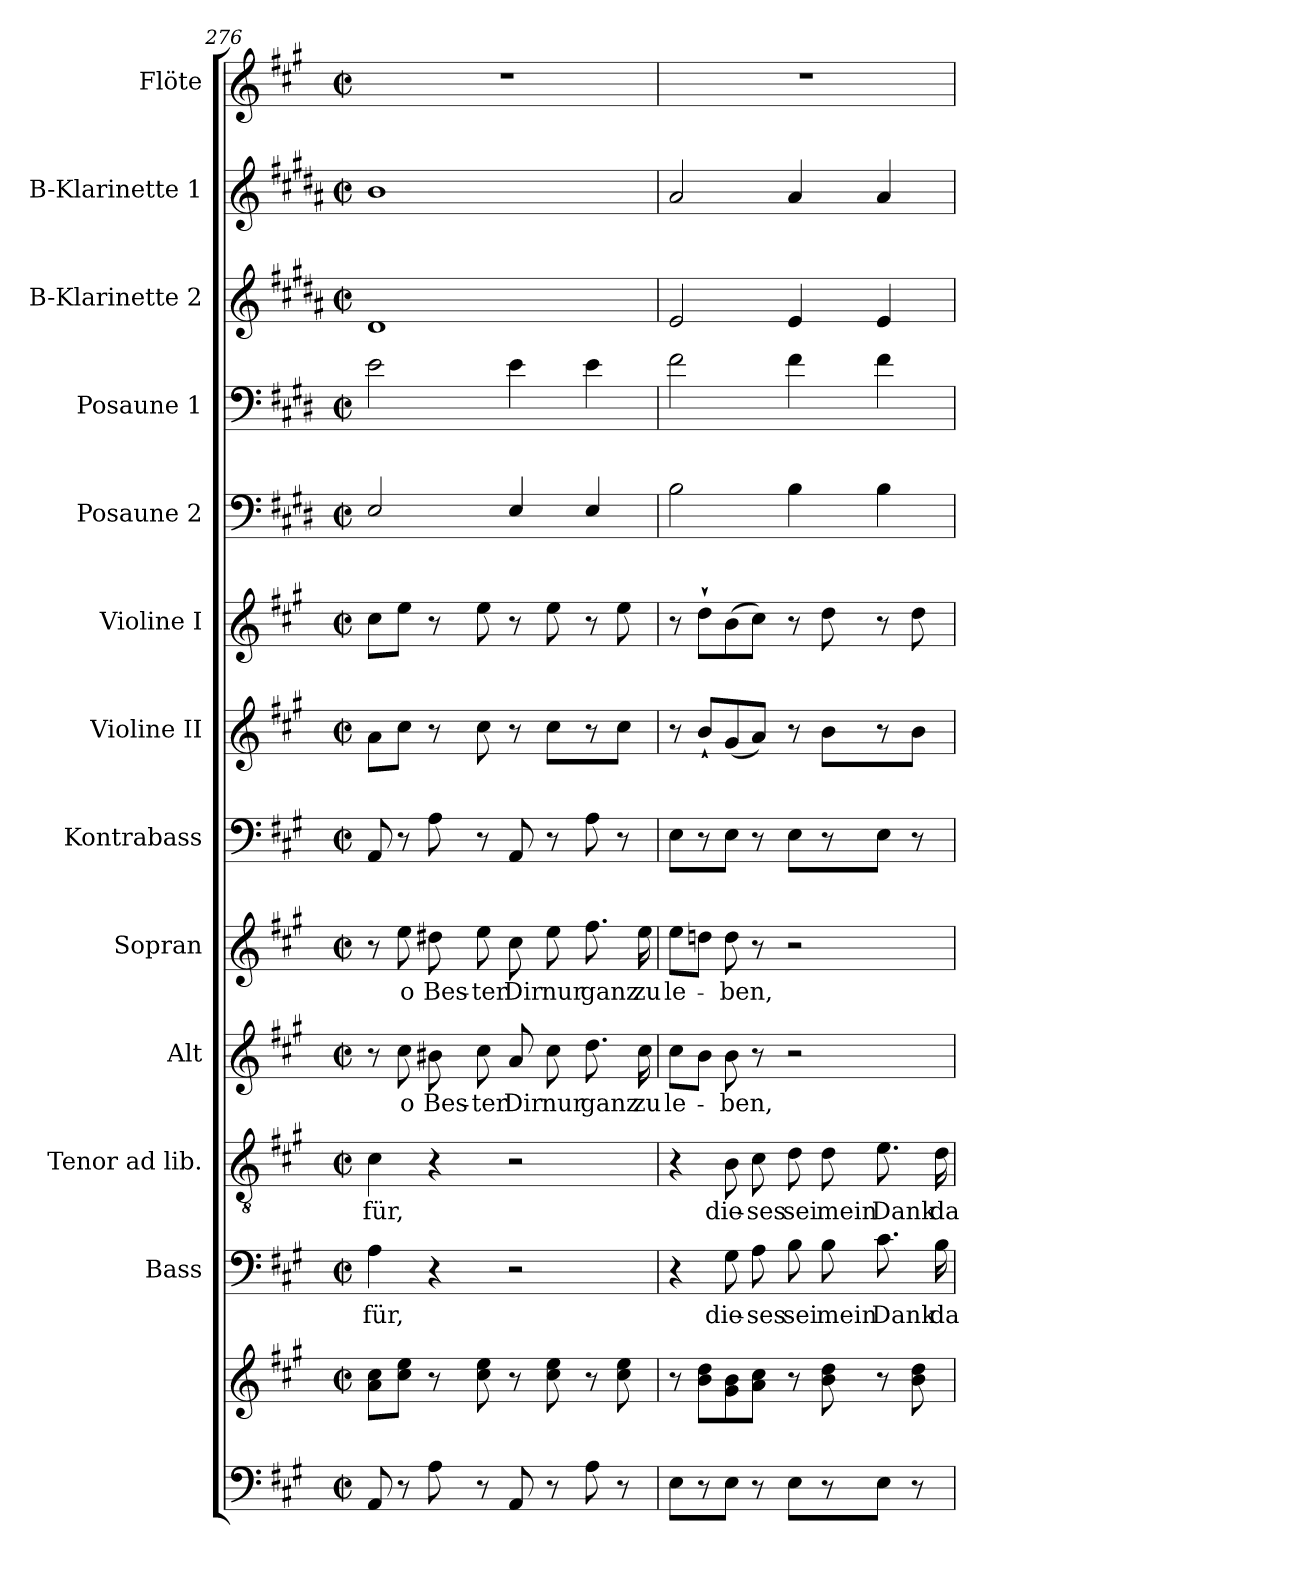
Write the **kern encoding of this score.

**kern	**kern	**kern	**text	**kern	**text	**kern	**text	**kern	**text	**kern	**kern	**kern	**kern	**kern	**kern	**kern	**kern
*part13	*part13	*part12	*part12	*part11	*part11	*part10	*part10	*part9	*part9	*part8	*part7	*part6	*part5	*part4	*part3	*part2	*part1
*staff14	*staff13	*staff12	*staff12	*staff11	*staff11	*staff10	*staff10	*staff9	*staff9	*staff8	*staff7	*staff6	*staff5	*staff4	*staff3	*staff2	*staff1
*	*	*I"Bass	*	*I"Tenor ad lib.	*	*I"Alt	*	*I"Sopran	*	*I"Kontrabass	*I"Violine II	*I"Violine I	*I"Posaune 2	*I"Posaune 1	*I"B-Klarinette 2	*I"B-Klarinette 1	*I"Flöte
*	*	*I'B.	*	*I'T.	*	*I'A.	*	*I'S.	*	*I'Kb.	*I'Vl. II	*I'Vl. I	*I'Pos 2	*I'Pos. 1	*I'B Kl. 2	*I'B Kl. 1	*I'Fl.
*clefF4	*clefG2	*clefF4	*	*clefGv2	*	*clefG2	*	*clefG2	*	*clefF4	*clefG2	*clefG2	*clefF4	*clefF4	*clefG2	*clefG2	*clefG2
*	*	*	*	*	*	*	*	*	*	*ITrd7c12	*	*	*ITrd4c7	*ITrd4c7	*ITrd1c2	*ITrd1c2	*
*k[f#c#g#]	*k[f#c#g#]	*k[f#c#g#]	*	*k[f#c#g#]	*	*k[f#c#g#]	*	*k[f#c#g#]	*	*k[f#c#g#]	*k[f#c#g#]	*k[f#c#g#]	*k[f#c#g#]	*k[f#c#g#]	*k[f#c#g#]	*k[f#c#g#]	*k[f#c#g#]
*A:	*A:	*A:	*	*A:	*	*A:	*	*A:	*	*A:	*A:	*A:	*A:	*A:	*A:	*A:	*A:
*M2/2	*M2/2	*M2/2	*	*M2/2	*	*M2/2	*	*M2/2	*	*M2/2	*M2/2	*M2/2	*M2/2	*M2/2	*M2/2	*M2/2	*M2/2
*met(c|)	*met(c|)	*met(c|)	*	*met(c|)	*	*met(c|)	*	*met(c|)	*	*met(c|)	*met(c|)	*met(c|)	*met(c|)	*met(c|)	*met(c|)	*met(c|)	*met(c|)
=276	=276	=276	=276	=276	=276	=276	=276	=276	=276	=276	=276	=276	=276	=276	=276	=276	=276
!	!	!	!LO:LY:b	!	!LO:LY:b	!	!	!	!	!	!	!	!	!	!	!	!
8AA/	8a\ 8cc#\L	4A\	-für,	4c#\	-für,	8r	.	8r	.	8AAA/	8a\L	8cc#\L	2AA/	2A\	1c#	1a	1r
!	!	!	!	!	!	!	!LO:LY:b	!	!LO:LY:b	!	!	!	!	!	!	!	!
8r	8cc#\ 8ee\J	.	.	.	.	8cc#\	o	8ee\	o	8r	8cc#\J	8ee\J	.	.	.	.	.
!	!	!	!	!	!	!	!LO:LY:b	!	!LO:LY:b	!	!	!	!	!	!	!	!
8A\	8r	4r	.	4r	.	8b#X\	Bes-	8dd#X\	Bes-	8AA\	8r	8r	.	.	.	.	.
!	!	!	!	!	!	!	!LO:LY:b	!	!LO:LY:b	!	!	!	!	!	!	!	!
8r	8cc#\ 8ee\	.	.	.	.	8cc#\	-ter	8ee\	-ter	8r	8cc#\	8ee\	.	.	.	.	.
!	!	!	!	!	!	!	!LO:LY:b	!	!LO:LY:b	!	!	!	!	!	!	!	!
8AA/	8r	2r	.	2r	.	8a/	Dir	8cc#\	Dir	8AAA/	8r	8r	4AA/	4A\	.	.	.
!	!	!	!	!	!	!	!LO:LY:b	!	!LO:LY:b	!	!	!	!	!	!	!	!
8r	8cc#\ 8ee\	.	.	.	.	8cc#\	nur	8ee\	nur	8r	8cc#\L	8ee\	.	.	.	.	.
!	!	!	!	!	!	!	!LO:LY:b	!	!LO:LY:b	!	!	!	!	!	!	!	!
8A\	8r	.	.	.	.	8.dd\	ganz	8.ff#\	ganz	8AA\	8r	8r	4AA/	4A\	.	.	.
8r	8cc#\ 8ee\	.	.	.	.	.	.	.	.	8r	8cc#\J	8ee\	.	.	.	.	.
!	!	!	!	!	!	!	!LO:LY:b	!	!LO:LY:b	!	!	!	!	!	!	!	!
.	.	.	.	.	.	16cc#\	zu	16ee\	zu	.	.	.	.	.	.	.	.
=277	=277	=277	=277	=277	=277	=277	=277	=277	=277	=277	=277	=277	=277	=277	=277	=277	=277
!	!	!	!	!	!	!	!LO:LY:b	!	!LO:LY:b	!	!	!	!	!	!	!	!
8E\L	8r	4r	.	4r	.	8cc#\L	le-	8ee\L	le-	8EE\L	8r	8r	2E\	2B\	2d/	2g#/	1r
8r	8b\ 8dd\L	.	.	.	.	8b\J	.	8ddn\J	.	8r	8b`</L	8dd`>\L	.	.	.	.	.
!	!	!	!LO:LY:b	!	!LO:LY:b	!	!LO:LY:b	!	!LO:LY:b	!	!	!	!	!	!	!	!
8E\J	8g#\ 8b\	8G#\	die-	8B\	die-	8b\	-ben,	8dd\	-ben,	8EE\J	(<8g#/	(>8b\	.	.	.	.	.
!	!	!	!LO:LY:b	!	!LO:LY:b	!	!	!	!	!	!	!	!	!	!	!	!
8r	8a\ 8cc#\J	8A\	-ses	8c#\	-ses	8r	.	8r	.	8r	8a/J)	8cc#\J)	.	.	.	.	.
!	!	!	!LO:LY:b	!	!LO:LY:b	!	!	!	!	!	!	!	!	!	!	!	!
8E\L	8r	8B\	sei	8d\	sei	2r	.	2r	.	8EE\L	8r	8r	4E\	4B\	4d/	4g#/	.
!	!	!	!LO:LY:b	!	!LO:LY:b	!	!	!	!	!	!	!	!	!	!	!	!
8r	8b\ 8dd\	8B\	mein	8d\	mein	.	.	.	.	8r	8b\L	8dd\	.	.	.	.	.
!	!	!	!LO:LY:b	!	!LO:LY:b	!	!	!	!	!	!	!	!	!	!	!	!
8E\J	8r	8.c#\	Dank	8.e\	Dank	.	.	.	.	8EE\J	8r	8r	4E\	4B\	4d/	4g#/	.
8r	8b\ 8dd\	.	.	.	.	.	.	.	.	8r	8b\J	8dd\	.	.	.	.	.
!	!	!	!LO:LY:b	!	!LO:LY:b	!	!	!	!	!	!	!	!	!	!	!	!
.	.	16B\	da-	16d\	da-	.	.	.	.	.	.	.	.	.	.	.	.
=	=	=	=	=	=	=	=	=	=	=	=	=	=	=	=	=	=
*-	*-	*-	*-	*-	*-	*-	*-	*-	*-	*-	*-	*-	*-	*-	*-	*-	*-
